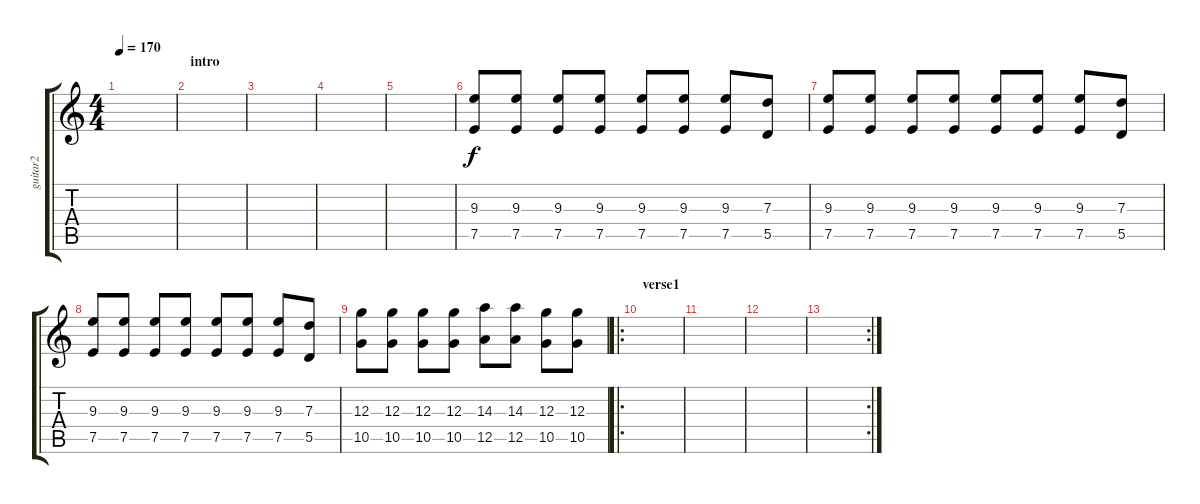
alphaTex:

\track ("guitar2" "guitar2") {instrument distortionguitar}
\staff {score tabs}
\tuning (E4 B3 G3 D3 A2 E2) {hide}
\ts (4 4)
\tempo 170
\clef g2
\ks c
|
\section ("" "intro")
|
|
|
|
(9.3 7.5).8 (9.3 7.5).8 (9.3 7.5).8 (9.3 7.5).8 (9.3 7.5).8 (9.3 7.5).8 (9.3 7.5).8 (7.3 5.5).8 |
(9.3 7.5).8 (9.3 7.5).8 (9.3 7.5).8 (9.3 7.5).8 (9.3 7.5).8 (9.3 7.5).8 (9.3 7.5).8 (7.3 5.5).8 |
(9.3 7.5).8 (9.3 7.5).8 (9.3 7.5).8 (9.3 7.5).8 (9.3 7.5).8 (9.3 7.5).8 (9.3 7.5).8 (7.3 5.5).8 |
(12.3 10.5).8 (12.3 10.5).8 (12.3 10.5).8 (12.3 10.5).8 (14.3 12.5).8 (14.3 12.5).8 (12.3 10.5).8 (12.3 10.5).8 |
\ro
\section ("" "verse1")
|
|
|
\rc 2
